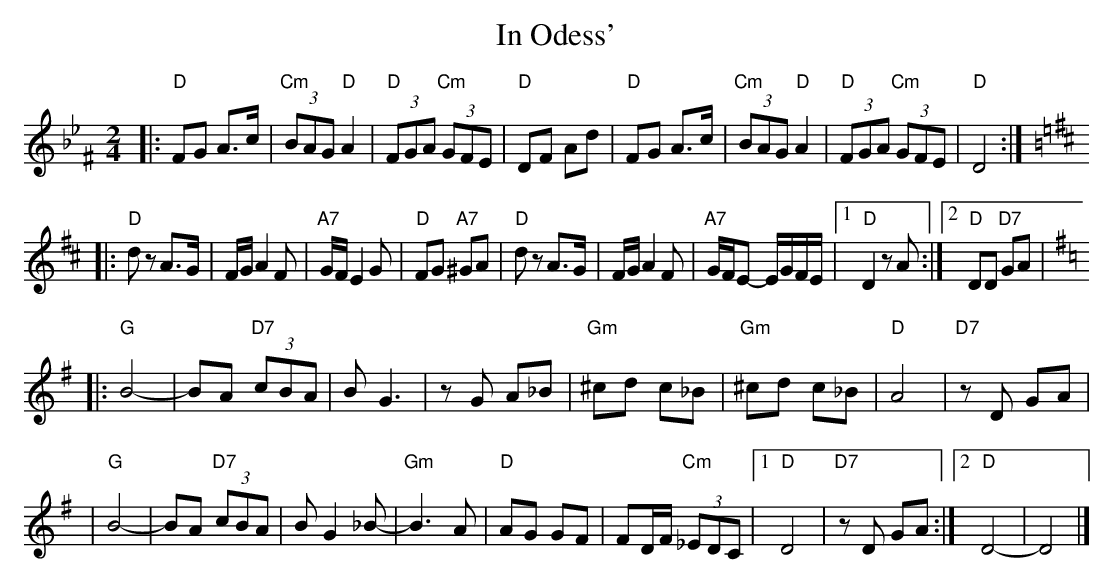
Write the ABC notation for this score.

X:1
T: In Odess'
M: 2/4
L: 1/8
K: Dphr^F
|: "D" FG A>c | "Cm"(3BAG "D"A2 | "D"(3FGA "Cm"(3GFE | "D"DF Ad \
|  "D" FG A>c | "Cm"(3BAG "D"A2 | "D"(3FGA "Cm"(3GFE | "D"D4 :|
K: D
|: "D"dz A>G | F/G/ A2 F | "A7"G/F/ E2 G | "D"FG "A7"^GA \
|  "D"dz A>G | F/G/ A2 F | "A7"G/F/E- E/G/F/E/ |1 "D"D2 zA :|2 "D"DD "D7"GA |
K: G
|: "G"B4- | BA "D7"(3cBA | B G3 | zG A_B \
|  "Gm"^cd c_B | "Gm"^cd c_B | "D"A4 | "D7"zD GA |
|  "G"B4- | BA "D7"(3cBA | B G2 _B- | "Gm"B3 A \
|  "D"AG GF | FD/F/ "Cm"(3_EDC |1 "D"D4 | "D7"zD GA :|2 "D"D4- | D4 |]
